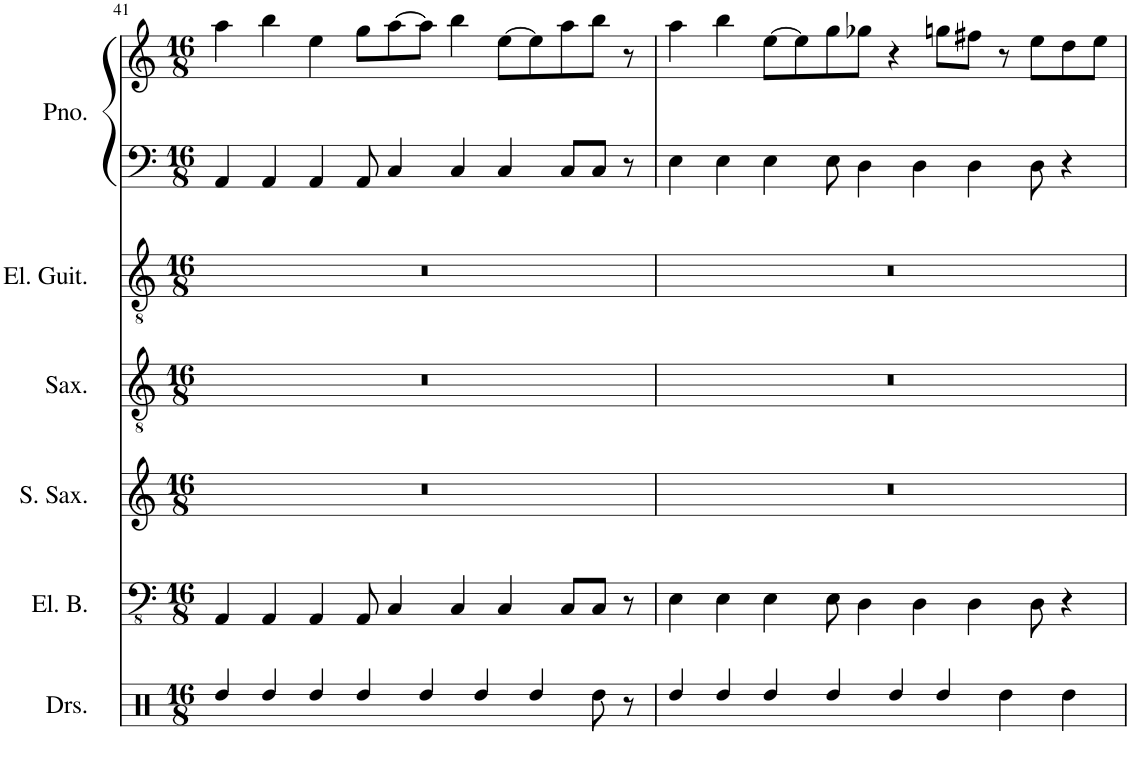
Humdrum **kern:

**kern	**kern	**kern	**kern	**kern	**kern	**kern
*part6	*part5	*part4	*part3	*part2	*part1	*part1
*staff7	*staff6	*staff5	*staff4	*staff3	*staff2	*staff1
*I"Drumset	*I"Electric Bass	*I"Soprano Saxophone	*I"Saxophone	*I"Electric Guitar	*I"Piano	*
*I'Drs.	*I'El. B.	*I'S. Sax.	*I'Sax.	*I'El. Guit.	*I'Pno.	*
!!LO:PB:g=z
*clefX	*clefFv4	*clefG2	*clefGv2	*clefGv2	*clefF4	*clefG2
*	*	*ITrd1c2	*ITrd8c14	*	*	*
*k[]	*k[]	*k[]	*k[]	*k[]	*k[]	*k[]
*M16/8	*M16/8	*M16/8	*M16/8	*M16/8	*M16/8	*M16/8
=41	=41	=41	=41	=41	=41	=41
4Rdd/	4AAA/	0r	0r	0r	4AA/	4aa\
4Rdd/	4AAA/	.	.	.	4AA/	4bb\
4Rdd/	4AAA/	.	.	.	4AA/	4ee\
4Rdd/	8AAA/	.	.	.	8AA/	8gg\L
.	4CC/	.	.	.	4C/	[8aa\
4Rdd/	.	.	.	.	.	8aa\J]
.	4CC/	.	.	.	4C/	4bb\
4Rdd/	.	.	.	.	.	.
.	4CC/	.	.	.	4C/	[8ee\L
4Rdd/	.	.	.	.	.	8ee\]
.	8CC/L	.	.	.	8C/L	8aa\
8Rdd\	8CC/J	.	.	.	8C/J	8bb\J
8r	8r	.	.	.	8r	8r
=42	=42	=42	=42	=42	=42	=42
4Rdd/	4EE\	0r	0r	0r	4E\	4aa\
4Rdd/	4EE\	.	.	.	4E\	4bb\
4Rdd/	4EE\	.	.	.	4E\	[8ee\L
.	.	.	.	.	.	8ee\]
4Rdd/	8EE\	.	.	.	8E\	8gg\
.	4DD\	.	.	.	4D\	8gg-X\J
4Rdd/	.	.	.	.	.	4r
.	4DD\	.	.	.	4D\	.
4Rdd/	.	.	.	.	.	8ggn\L
.	4DD\	.	.	.	4D\	8ff#X\J
4Rdd\	.	.	.	.	.	8r
.	8DD\	.	.	.	8D\	8ee\L
4Rdd\	4r	.	.	.	4r	8dd\
.	.	.	.	.	.	8ee\J
=	=	=	=	=	=	=
*-	*-	*-	*-	*-	*-	*-
